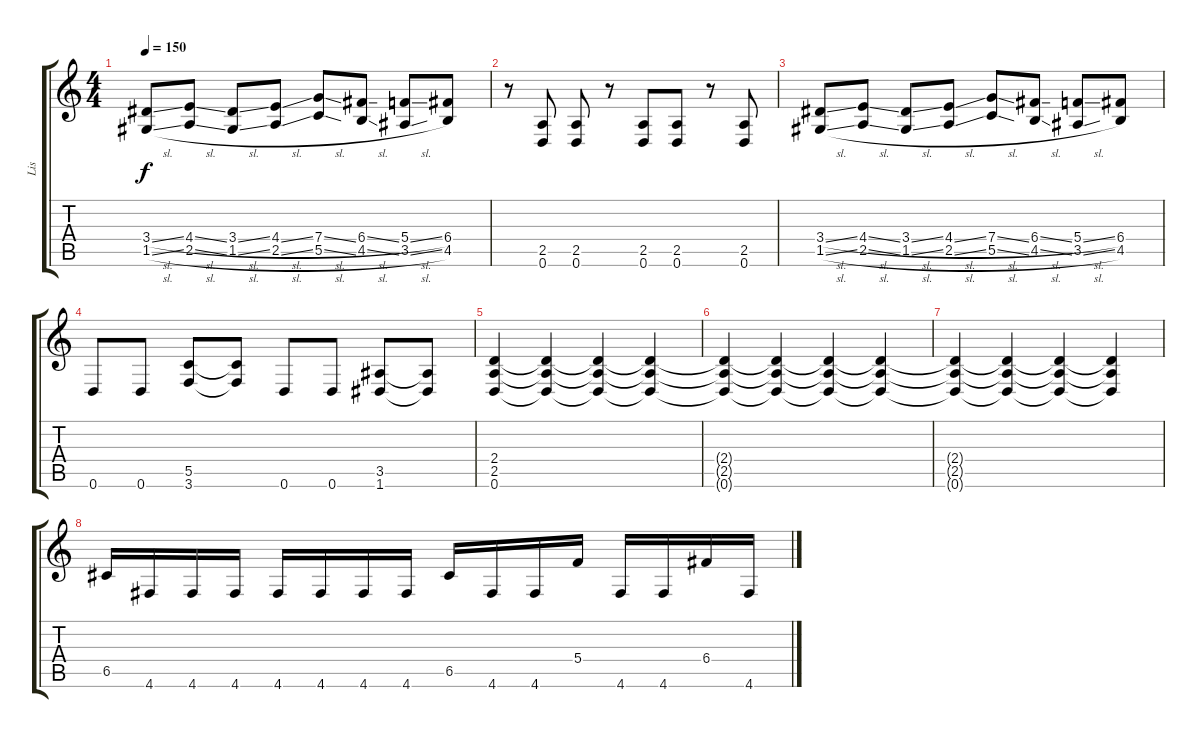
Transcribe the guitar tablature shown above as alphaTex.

\track ("Lis" "Lis") {instrument distortionguitar}
\staff {score tabs}
\tuning (D4 A3 F3 C3 G2 D2) {hide}
\ts (4 4)
\tempo 150
\clef g2
\ks c
(3.4{sl} 1.5{sl}).8{dy f} (4.4{sl} 2.5{sl}).8 (3.4{sl} 1.5{sl}).8 (4.4{sl} 2.5{sl}).8 (7.4{sl} 5.5{sl}).8 (6.4{sl} 4.5{sl}).8 (5.4{sl} 3.5{sl}).8 (6.4 4.5).8 |
r.8 (2.5 0.6).8 (2.5 0.6).8 r.8 (2.5 0.6).8 (2.5 0.6).8 r.8 (2.5 0.6).8 |
(3.4{sl} 1.5{sl}).8 (4.4{sl} 2.5{sl}).8 (3.4{sl} 1.5{sl}).8 (4.4{sl} 2.5{sl}).8 (7.4{sl} 5.5{sl}).8 (6.4{sl} 4.5{sl}).8 (5.4{sl} 3.5{sl}).8 (6.4 4.5).8 |
0.6.8 0.6.8 (5.5 3.6).8 (5.5{t} 3.6{t}).8 0.6.8 0.6.8 (3.5 1.6).8 (3.5{t} 1.6{t}).8 |
(2.4 2.5 0.6).4 (2.4{t} 2.5{t} 0.6{t}).4 (2.4{t} 2.5{t} 0.6{t}).4 (2.4{t} 2.5{t} 0.6{t}).4 |
(2.4{t} 2.5{t} 0.6{t}).4 (2.4{t} 2.5{t} 0.6{t}).4 (2.4{t} 2.5{t} 0.6{t}).4 (2.4{t} 2.5{t} 0.6{t}).4 |
(2.4{t} 2.5{t} 0.6{t}).4 (2.4{t} 2.5{t} 0.6{t}).4 (2.4{t} 2.5{t} 0.6{t}).4 (2.4{t} 2.5{t} 0.6{t}).4 |
6.5.16 4.6.16 4.6.16 4.6.16 4.6.16 4.6.16 4.6.16 4.6.16 6.5.16 4.6.16 4.6.16 5.4.16 4.6.16 4.6.16 6.4.16 4.6.16
